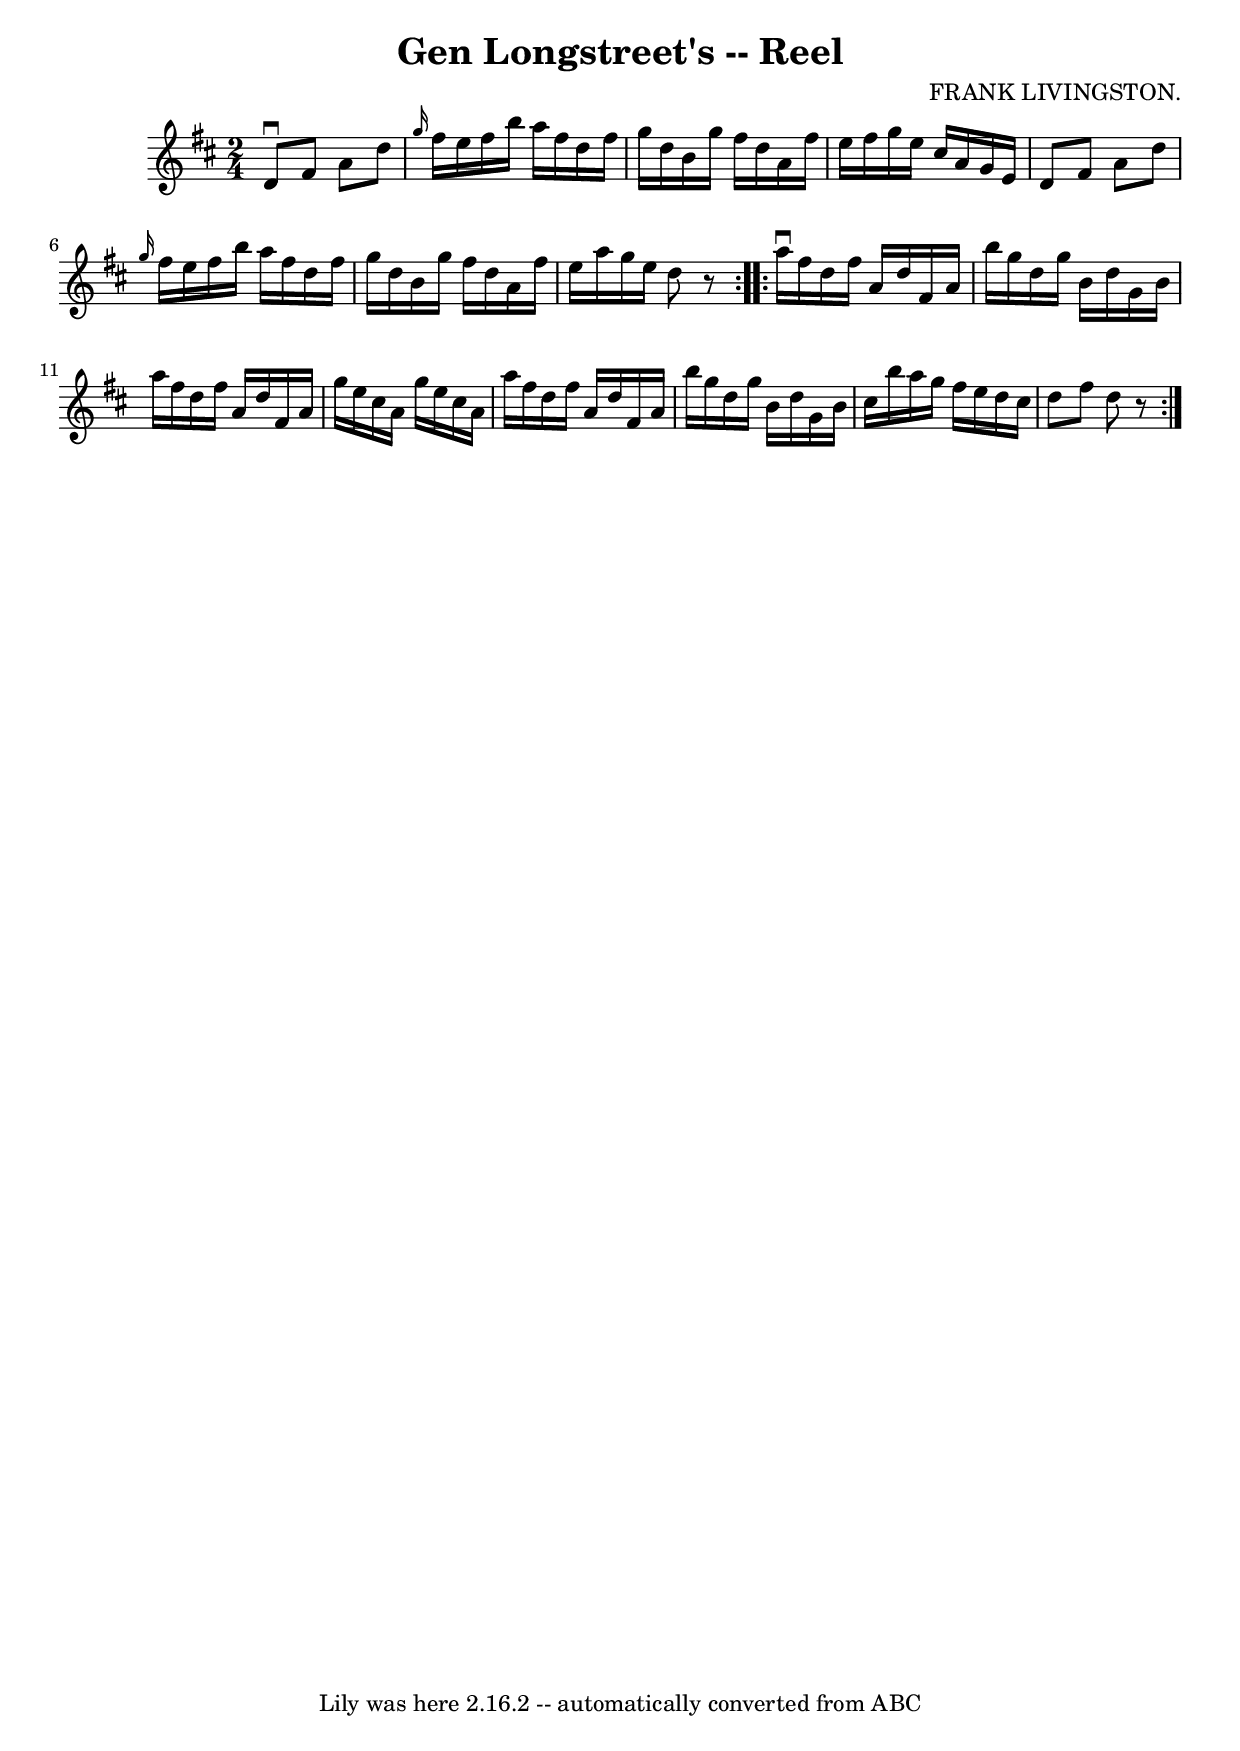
\version "2.7.40"
\include "Mammoth.ily"
\header {
	%% book = "Ryan's Mammoth Collection"
	composer = "FRANK LIVINGSTON."
	crossRefNumber = "1"
	footnotes = "\\\\318"
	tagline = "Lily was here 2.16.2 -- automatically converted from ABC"
	title = "Gen Longstreet's -- Reel"
}
voicedefault =  {


\repeat volta 2 {
\time 2/4 \key d \major d'8^\downbow fis'8 a'8 d''8    |
 
\grace { g''16  } fis''16 e''16 fis''16 b''16 a''16 fis''16 
 d''16 fis''16    |
 g''16 d''16 b'16 g''16 fis''16    
d''16 a'16 fis''16    |
 e''16 fis''16 g''16 e''16    
cis''16 a'16 g'16 e'16    |
 d'8 fis'8 a'8 d''8    
|
 \grace { g''16  } fis''16 e''16 fis''16 b''16 a''16   
 fis''16 d''16 fis''16    |
 g''16 d''16 b'16 g''16    
fis''16 d''16 a'16 fis''16    |
 e''16 a''16 g''16    
e''16 d''8    r8   }     \repeat volta 2 { a''16^\downbow fis''16    
d''16 fis''16 a'16 d''16 fis'16 a'16    |
 b''16    
g''16 d''16 g''16 b'16 d''16 g'16 b'16    |
 a''16    
fis''16 d''16 fis''16 a'16 d''16 fis'16 a'16    |
   
g''16 e''16 cis''16 a'16 g''16 e''16 cis''16 a'16    
|
 a''16 fis''16 d''16 fis''16 a'16 d''16 fis'16    
a'16    |
 b''16 g''16 d''16 g''16 b'16 d''16 g'16    
b'16    |
 cis''16 b''16 a''16 g''16 fis''16 e''16    
d''16 cis''16    |
 d''8 fis''8 d''8    r8   }   
}

\score{
    <<

	\context Staff="default"
	{
	    \voicedefault 
	}

    >>
	\layout {
	}
	\midi {}
}
